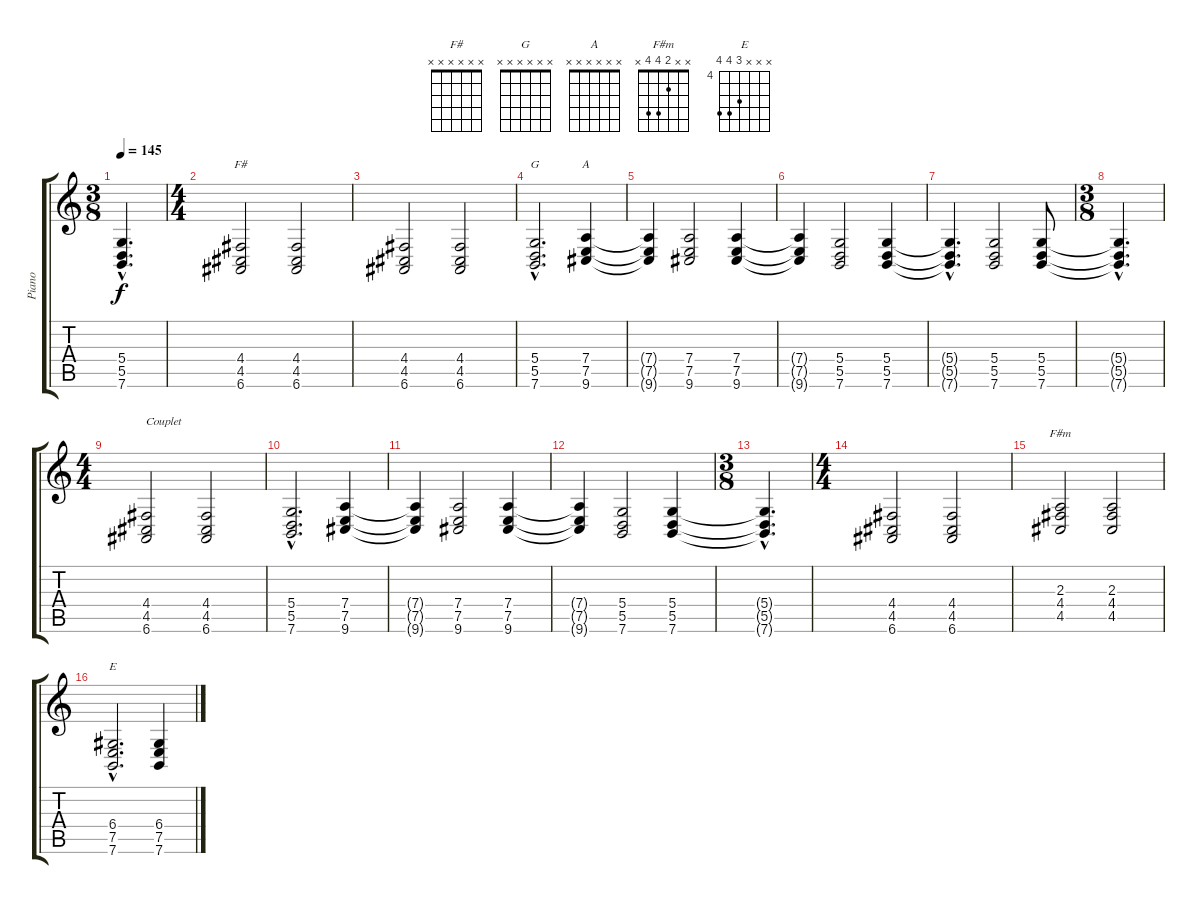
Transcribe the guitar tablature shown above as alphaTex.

\track ("Piano" "Piano") {instrument brightacousticpiano}
\staff {score tabs}
\tuning (E4 B3 G3 D3 A2 E2) {hide}
\chord ("F#" x x x x x x) {firstfret 0}
\chord ("G" x x x x x x) {firstfret 0}
\chord ("A" x x x x x x) {firstfret 0}
\chord ("F#m" x x 2 4 4 x)
\chord ("E" x x x 6 7 7) {firstfret 4}
\ts (3 8)
\tempo 145
\clef g2
\ks c
(5.4{hac t} 5.5{hac t} 7.6{hac t}).4{d dy f} |
\ts (4 4)
(4.4 4.5 6.6).2{ch "F#"} (4.4 4.5 6.6).2 |
(4.4 4.5 6.6).2 (4.4 4.5 6.6).2 |
(5.4{hac} 5.5{hac} 7.6{hac}).2{d ch "G"} (7.4 7.5 9.6).4{ch "A"} |
(7.4{t} 7.5{t} 9.6{t}).4 (7.4 7.5 9.6).2 (7.4 7.5 9.6).4 |
(7.4{t} 7.5{t} 9.6{t}).4 (5.4 5.5 7.6).2 (5.4 5.5 7.6).4 |
(5.4{hac t} 5.5{hac t} 7.6{hac t}).4{d} (5.4 5.5 7.6).2 (5.4 5.5 7.6).8 |
\ts (3 8)
(5.4{hac t} 5.5{hac t} 7.6{hac t}).4{d} |
\ts (4 4)
(4.4 4.5 6.6).2{txt "Couplet"} (4.4 4.5 6.6).2 |
(5.4{hac} 5.5{hac} 7.6{hac}).2{d} (7.4 7.5 9.6).4 |
(7.4{t} 7.5{t} 9.6{t}).4 (7.4 7.5 9.6).2 (7.4 7.5 9.6).4 |
(7.4{t} 7.5{t} 9.6{t}).4 (5.4 5.5 7.6).2 (5.4 5.5 7.6).4 |
\ts (3 8)
(5.4{hac t} 5.5{hac t} 7.6{hac t}).4{d} |
\ts (4 4)
(4.4 4.5 6.6).2 (4.4 4.5 6.6).2 |
(2.3 4.4 4.5).2{ch "F#m"} (2.3 4.4 4.5).2 |
(6.4{hac} 7.5{hac} 7.6{hac}).2{d ch "E"} (6.4 7.5 7.6).4
